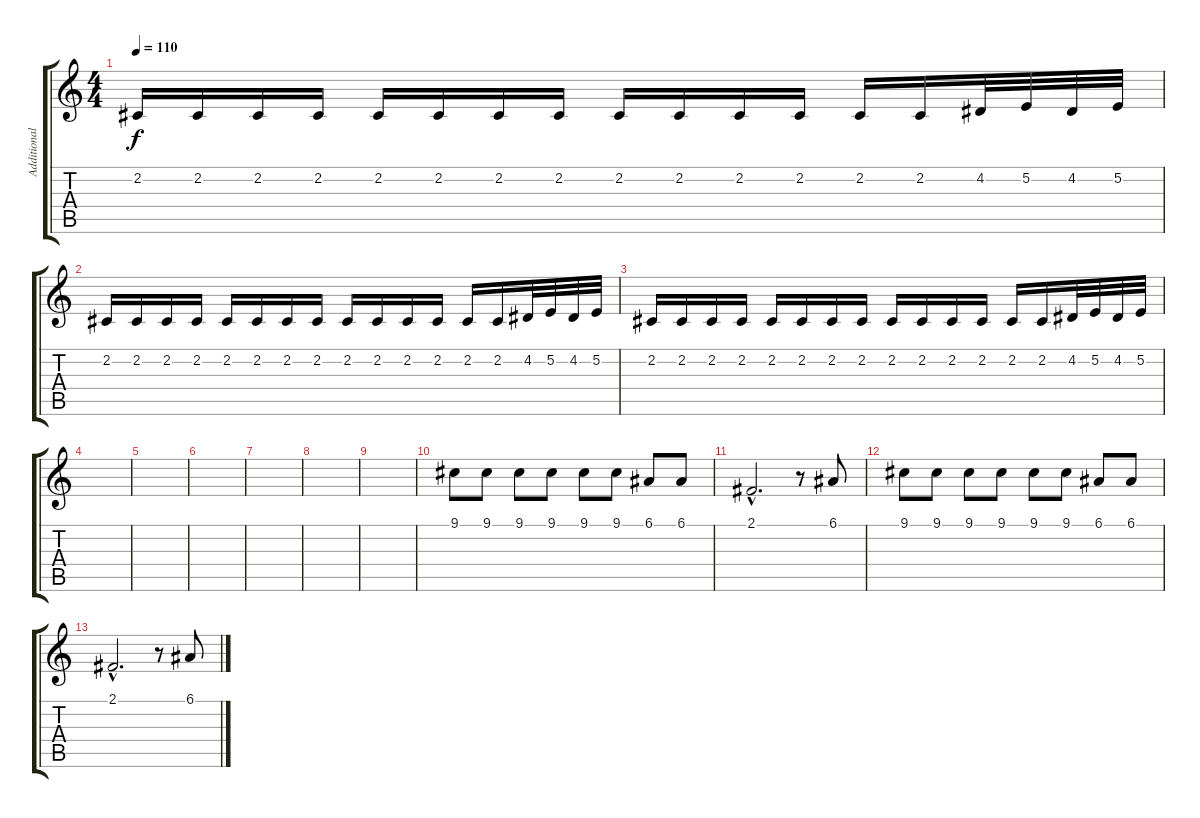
\track ("Additional Instruments" "Additional") {instrument koto}
\staff {score tabs}
\tuning (E4 B3 G3 D3 A2 E2) {hide}
\ts (4 4)
\tempo 110
\clef g2
\ks c
2.2.16{dy f} 2.2.16 2.2.16 2.2.16 2.2.16 2.2.16 2.2.16 2.2.16 2.2.16 2.2.16 2.2.16 2.2.16 2.2.16 2.2.16 4.2.32 5.2.32 4.2.32 5.2.32 |
2.2.16 2.2.16 2.2.16 2.2.16 2.2.16 2.2.16 2.2.16 2.2.16 2.2.16 2.2.16 2.2.16 2.2.16 2.2.16 2.2.16 4.2.32 5.2.32 4.2.32 5.2.32 |
2.2.16 2.2.16 2.2.16 2.2.16 2.2.16 2.2.16 2.2.16 2.2.16 2.2.16 2.2.16 2.2.16 2.2.16 2.2.16 2.2.16 4.2.32 5.2.32 4.2.32 5.2.32 |
|
|
|
|
|
|
9.1.8{volume 16 balance 8 instrument kalimba} 9.1.8 9.1.8 9.1.8 9.1.8 9.1.8 6.1.8 6.1.8 |
2.1{hac}.2{d} r.8 6.1.8 |
9.1.8{volume 16 balance 8 instrument kalimba} 9.1.8 9.1.8 9.1.8 9.1.8 9.1.8 6.1.8 6.1.8 |
2.1{hac}.2{d} r.8 6.1.8
